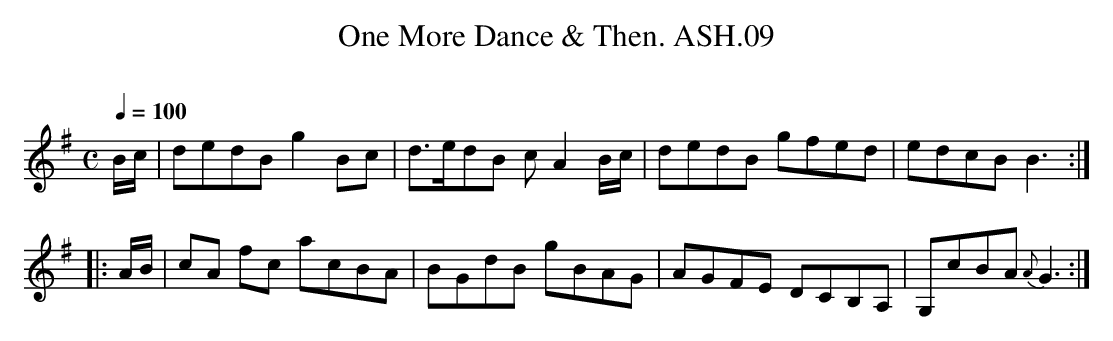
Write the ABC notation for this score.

X:1
T:One More Dance & Then. ASH.09
M:C
L:1/8
Q:1/4=100
O:
K:G
B/c/ | dedBg2 Bc | d>edB c A2B/c/ | dedB gfed | edcB B3:|
|:A/B/ | cA fc acBA | BGdB gBAG | AGFE DCB,A, | G,cBA {A}G3:|
